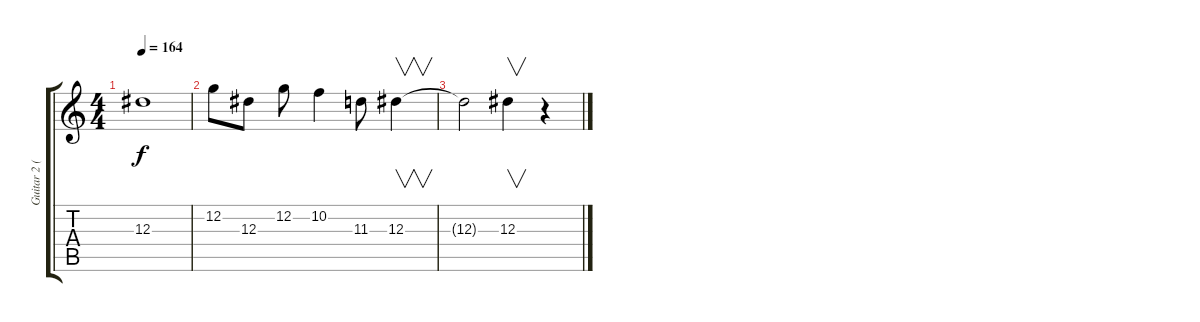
\track ("Guitar 2 (Lead)" "Guitar 2 (") {instrument distortionguitar}
\staff {score tabs}
\tuning (C4 G3 Eb3 Bb2 F2 C2) {hide}
\ts (4 4)
\tempo 164
\clef g2
\ks c
12.3{t}.1{dy f} |
12.2.8 12.3.8 12.2.8 10.2.4 11.3.8 12.3.4{v} |
12.3{t}.2 12.3.4{v balance 8} r.4
